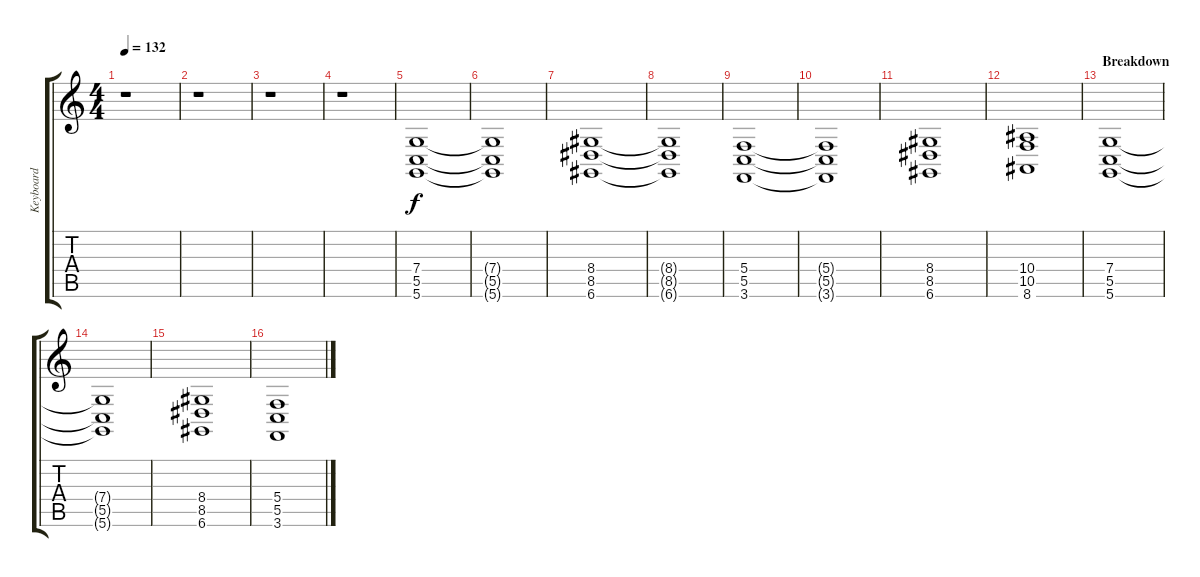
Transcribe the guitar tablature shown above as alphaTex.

\track ("Keyboard" "Keyboard") {instrument lead2sawtooth}
\staff {score tabs}
\tuning (D4 A3 F3 C3 G2 D2) {hide}
\ts (4 4)
\tempo 132
\clef g2
\ks c
r.1{dy f} |
r.1 |
r.1 |
r.1 |
(7.4 5.5 5.6).1{volume 9 instrument choiraahs} |
(7.4{t} 5.5{t} 5.6{t}).1 |
(8.4 8.5 6.6).1 |
(8.4{t} 8.5{t} 6.6{t}).1 |
(5.4 5.5 3.6).1 |
(5.4{t} 5.5{t} 3.6{t}).1 |
(8.4 8.5 6.6).1 |
(10.4 10.5 8.6).1 |
\section ("" "Breakdown")
(7.4 5.5 5.6).1{instrument synthstrings2} |
(7.4{t} 5.5{t} 5.6{t}).1 |
(8.4 8.5 6.6).1 |
(5.4 5.5 3.6).1
